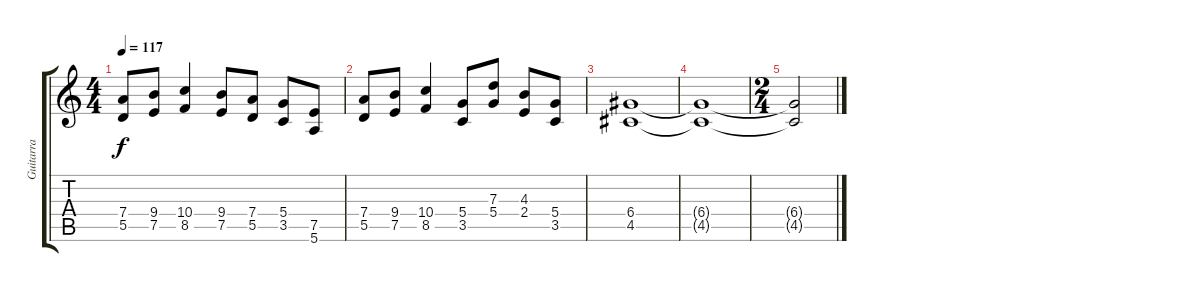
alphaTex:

\track ("Guitarra" "Guitarra") {instrument distortionguitar}
\staff {score tabs}
\tuning (E4 B3 G3 D3 A2 E2) {hide}
\ts (4 4)
\tempo 117
\clef g2
\ks c
(7.4 5.5).8{dy f} (9.4 7.5).8 (10.4 8.5).4 (9.4 7.5).8 (7.4 5.5).8 (5.4 3.5).8 (7.5 5.6).8 |
(7.4 5.5).8 (9.4 7.5).8 (10.4 8.5).4 (5.4 3.5).8 (7.3 5.4).8 (4.3 2.4).8 (5.4 3.5).8 |
(6.4 4.5).1 |
(6.4{t} 4.5{t}).1 |
\ts (2 4)
(6.4{t} 4.5{t}).2
